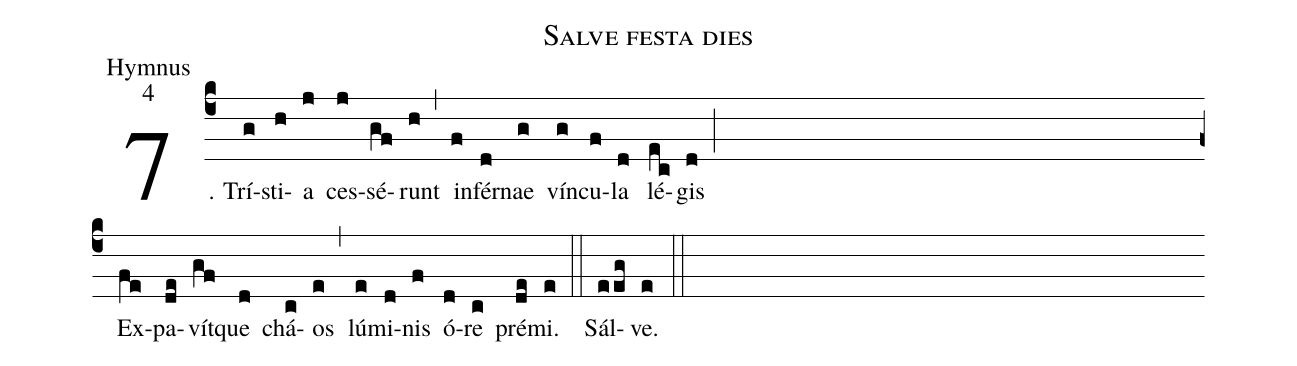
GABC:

name:Salve festa dies;
office-part:Hymnus;
mode:4;
%%
(c4) 7. Trí(g)sti(h)a(j) ces(j)sé(gf)runt(h) (,) in(f)fér(d)nae(g) vín(g)cu(f)la(d) lé(ec)gis(d) (;Z)
Ex(fe)pa(de)vít(gf)que(d) chá(c)os(e) (,) lú(e)mi(d)nis(f) ó(d)re(c) pré(de)mi.(e) (::) Sál(eeg)ve.(e) (::Z)
